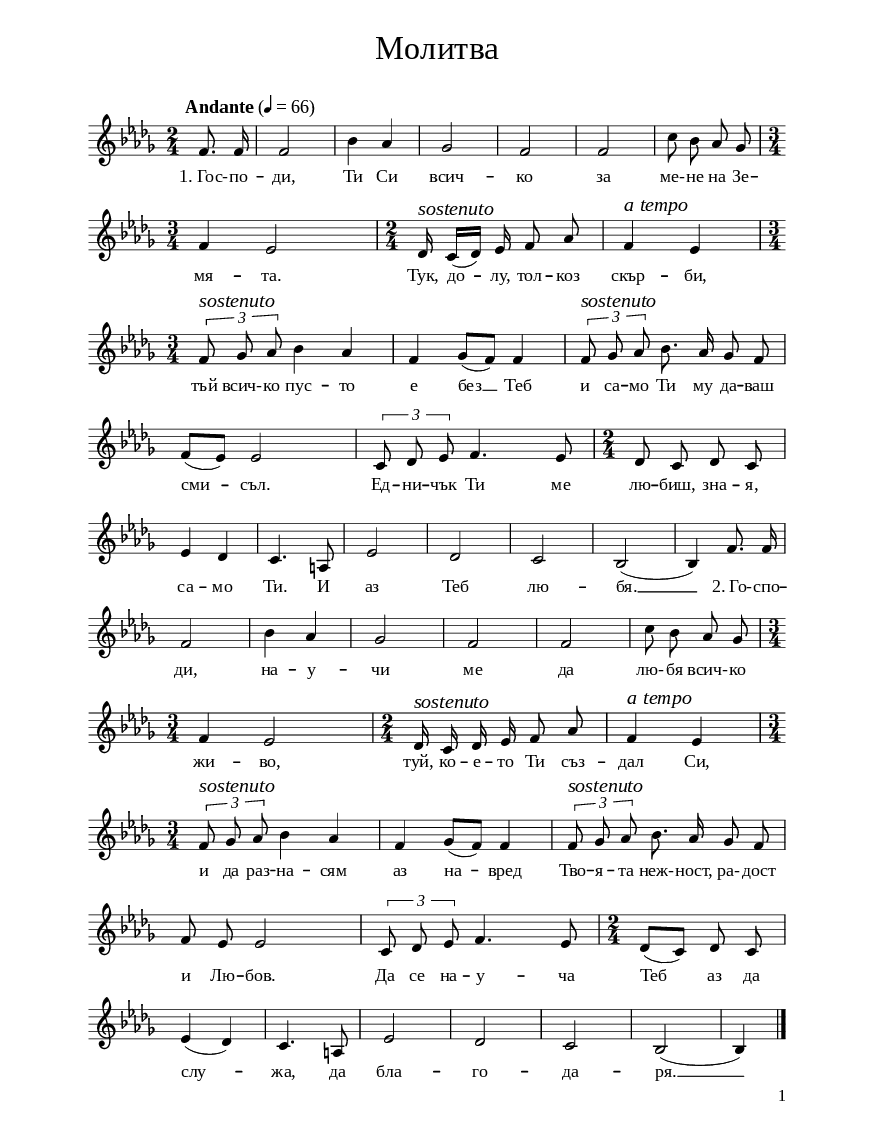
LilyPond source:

\version "2.24.2"

% include paper part and global functions
\include "include/globals.ily"

\bookpart {
  \label #'ref252
  \tocItem \markup "Молитва (Господи, Ти Си) "
  \paper {
    print-all-headers = ##t
    print-page-number = ##t
    print-first-page-number = ##t

    % put page numbers on the bottom
    oddHeaderMarkup = \markup ""
    evenHeaderMarkup = \markup ""
    oddFooterMarkup = \markup
    \fill-line {
      ""
      \if \should-print-page-number \fromproperty #'page:page-number-string
    }
    evenFooterMarkup = \markup
    \fill-line {
      \if \should-print-page-number \fromproperty #'page:page-number-string
      ""
    }

    left-margin = 1.5\cm
    right-margin = 1.5\cm
    top-margin = 1.6\cm
    bottom-margin = 1.2\cm
    ragged-bottom = ##t % do not spread the staves to fill the whole vertical space

    % change distance between staves
    system-system-spacing =
    #'((basic-distance . 9.5)
       (minimum-distance . 6)
       (padding . 1)
       (stretchability . 12))
  }
  \score {
    \include "include/score-layout.ily"

    \new Voice \absolute {
      \clef treble
      \key bes \minor
      \time 2/4
      \tempoFunc "Andante" 4 "66"
      \autoBeamOff
      \partial 4
      f'8.  f'16 | % 2
      f'2 | % 3
      bes'4  as'4 | % 4
      ges'2 | % 5
      f'2 | % 6
      f'2  | % 7
      c''8  bes'8  as'8  ges'8 \break  | % 8
      \time 3/4  | % 8
      f'4  es'2 | % 9
      \time 2/4  | % 9

      des'16^\markup { \huge \italic {sostenuto} }
      c'16
      ([des'16])  es'16
      f'8  as'8 |
      f'4 ^\markup{\huge \italic {a tempo} }  es'4 \break | % 11
      \time 3/4  | % 11
      \times 2/3  {
        f'8 ^\markup{\huge \italic {sostenuto} }  ges'8
        as'8
      }
      bes'4  as'4 | % 12
      f'4  ges'8 ( [  f'8 ) ]  f'4 | % 13
      \times 2/3  {
        f'8 ^\markup{\huge \italic {sostenuto} }  ges'8
        as'8
      }
      bes'8.  as'16  ges'8  f'8 \break | % 14
      f'8 ( [  es'8 ) ]  es'2
      | % 15

      \times 2/3  {
        c'8  des'8  es'8
      }
      f'4.  es'8 | % 16
      \time 2/4  | % 16
      des'8  c'8
      des'8  c'8 \break | % 17
      es'4  des'4 | % 18
      c'4.  a8 | % 19
      es'2 |
      des'2 | % 21
      c'2 | % 22
      bes2 ( | bes4 ) 
      f'8.  f'16 | \break % 2
      f'2 | % 3
      bes'4  as'4 | % 4
      ges'2 | % 5
      f'2 | % 6
      f'2  | % 7
      c''8  bes'8  as'8  ges'8 \break | % 8
      \time 3/4  | % 8
      f'4  es'2 | % 9
      \time 2/4  | % 9

      des'16^\markup { \huge \italic {sostenuto} }
      c'16
      des'16  es'16
      f'8  as'8 |
      f'4 ^\markup{ \huge \italic {a tempo} }  es'4 \break | % 11
      \time 3/4  | % 11
      \times 2/3  {
        f'8 ^\markup{ \huge \italic {sostenuto} }  ges'8
        as'8
      }
      bes'4  as'4 | % 12
      f'4  ges'8 ( [  f'8 ) ]  f'4 | % 13
      \times 2/3  {
        f'8 ^\markup{ \huge \italic {sostenuto} }  ges'8
        as'8
      }
      bes'8.  as'16  ges'8  f'8 \break | % 14
      f'8 es'8 es'2
      | % 15

      \times 2/3  {
        c'8  des'8  es'8
      }
      f'4.  es'8 | % 16
      \time 2/4  | % 16
      des'8 (  [c'8] )
      des'8  c'8 \break | % 17
      es'4 ( des'4 )| % 18
      c'4.   a8  | % 19
      es'2 |
      des'2 | % 21
      c'2 | % 22
      bes2 ( | bes4 ) \bar "|."

    }

    \addlyrics {
      "1. Гос-" -- по -- ди, Ти Си всич -- ко
      за "ме-" -- не на Зе -- мя -- та. Тук,
      до -- лу, тол -- коз скър --
      би, тъй "всич-" -- ко пус -- то е
      без __  Теб и са -- мо Ти му да
      -- ваш сми -- съл. Ед -- ни -- чък
      Ти ме лю -- биш, зна -- я, са -- мо
      Ти. И аз Теб лю -- бя. __

      "2. Го-" -- спо -- ди, на -- у -- чи ме
      да "лю-" -- бя "всич-" -- ко жи -- во,
      туй, ко -- е -- то Ти съз -- дал Си,
      и да раз -- на -- сям аз на -- вред
      Тво -- я -- та "неж-" -- ност,
      "ра-" -- дост и Лю -- бов.
      Да се на -- у -- ча
      Теб  аз да слу -- жа, да бла -- го --  да -- ря. __
    }

    \header {
      title = \titleFunc "Молитва" "Molitva"
    }

    \midi{}

  } % score

} % bookpart

% Più mosso
%
